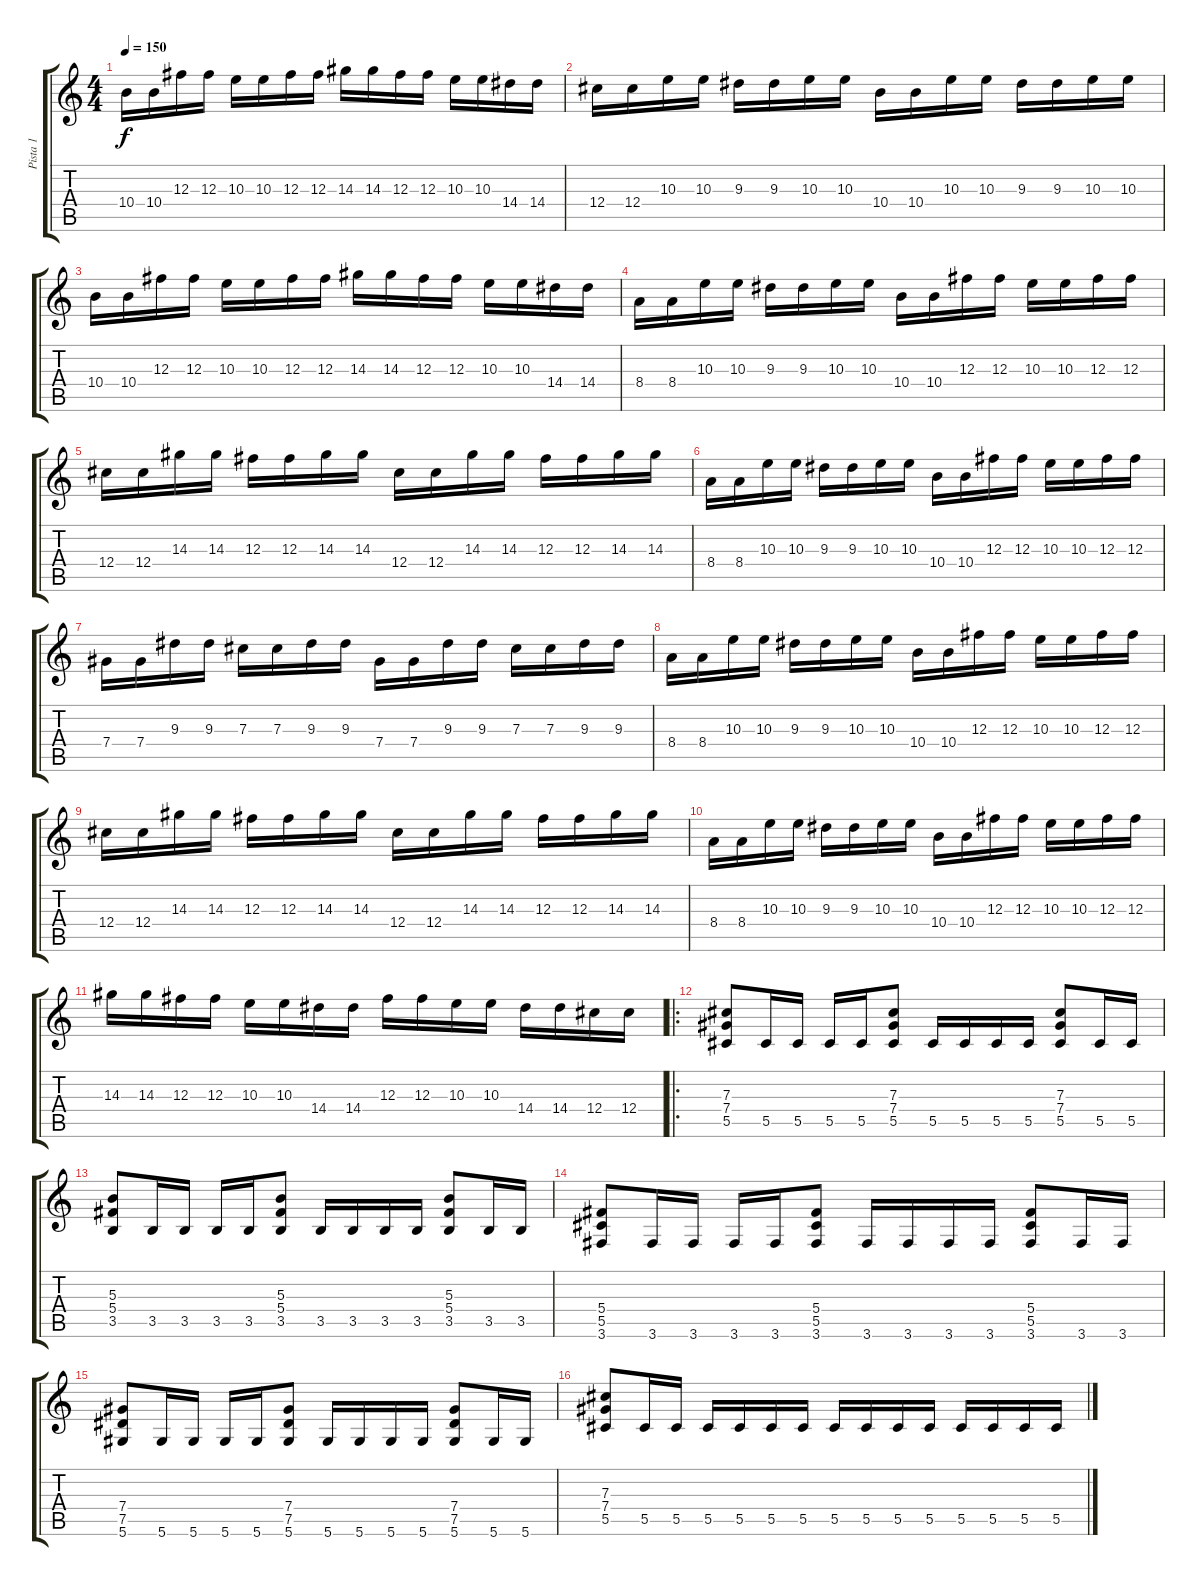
\track ("Pista 1" "Pista 1") {instrument distortionguitar}
\staff {score tabs}
\tuning (Eb4 Bb3 Gb3 Db3 Ab2 Eb2) {hide}
\ts (4 4)
\tempo 150
\clef g2
\ks c
10.4.16{dy f} 10.4.16 12.3.16 12.3.16 10.3.16 10.3.16 12.3.16 12.3.16 14.3.16 14.3.16 12.3.16 12.3.16 10.3.16 10.3.16 14.4.16 14.4.16 |
12.4.16 12.4.16 10.3.16 10.3.16 9.3.16 9.3.16 10.3.16 10.3.16 10.4.16 10.4.16 10.3.16 10.3.16 9.3.16 9.3.16 10.3.16 10.3.16 |
10.4.16 10.4.16 12.3.16 12.3.16 10.3.16 10.3.16 12.3.16 12.3.16 14.3.16 14.3.16 12.3.16 12.3.16 10.3.16 10.3.16 14.4.16 14.4.16 |
8.4.16 8.4.16 10.3.16 10.3.16 9.3.16 9.3.16 10.3.16 10.3.16 10.4.16 10.4.16 12.3.16 12.3.16 10.3.16 10.3.16 12.3.16 12.3.16 |
12.4.16 12.4.16 14.3.16 14.3.16 12.3.16 12.3.16 14.3.16 14.3.16 12.4.16 12.4.16 14.3.16 14.3.16 12.3.16 12.3.16 14.3.16 14.3.16 |
8.4.16 8.4.16 10.3.16 10.3.16 9.3.16 9.3.16 10.3.16 10.3.16 10.4.16 10.4.16 12.3.16 12.3.16 10.3.16 10.3.16 12.3.16 12.3.16 |
7.4.16 7.4.16 9.3.16 9.3.16 7.3.16 7.3.16 9.3.16 9.3.16 7.4.16 7.4.16 9.3.16 9.3.16 7.3.16 7.3.16 9.3.16 9.3.16 |
8.4.16 8.4.16 10.3.16 10.3.16 9.3.16 9.3.16 10.3.16 10.3.16 10.4.16 10.4.16 12.3.16 12.3.16 10.3.16 10.3.16 12.3.16 12.3.16 |
12.4.16 12.4.16 14.3.16 14.3.16 12.3.16 12.3.16 14.3.16 14.3.16 12.4.16 12.4.16 14.3.16 14.3.16 12.3.16 12.3.16 14.3.16 14.3.16 |
8.4.16 8.4.16 10.3.16 10.3.16 9.3.16 9.3.16 10.3.16 10.3.16 10.4.16 10.4.16 12.3.16 12.3.16 10.3.16 10.3.16 12.3.16 12.3.16 |
14.3.16 14.3.16 12.3.16 12.3.16 10.3.16 10.3.16 14.4.16 14.4.16 12.3.16 12.3.16 10.3.16 10.3.16 14.4.16 14.4.16 12.4.16 12.4.16 |
\ro
(7.3 7.4 5.5).8 5.5.16 5.5.16 5.5.16 5.5.16 (7.3 7.4 5.5).8 5.5.16 5.5.16 5.5.16 5.5.16 (7.3 7.4 5.5).8 5.5.16 5.5.16 |
(5.3 5.4 3.5).8 3.5.16 3.5.16 3.5.16 3.5.16 (5.3 5.4 3.5).8 3.5.16 3.5.16 3.5.16 3.5.16 (5.3 5.4 3.5).8 3.5.16 3.5.16 |
(5.4 5.5 3.6).8 3.6.16 3.6.16 3.6.16 3.6.16 (5.4 5.5 3.6).8 3.6.16 3.6.16 3.6.16 3.6.16 (5.4 5.5 3.6).8 3.6.16 3.6.16 |
(7.4 7.5 5.6).8 5.6.16 5.6.16 5.6.16 5.6.16 (7.4 7.5 5.6).8 5.6.16 5.6.16 5.6.16 5.6.16 (7.4 7.5 5.6).8 5.6.16 5.6.16 |
(7.3 7.4 5.5).8 5.5.16 5.5.16 5.5.16 5.5.16 5.5.16 5.5.16 5.5.16 5.5.16 5.5.16 5.5.16 5.5.16 5.5.16 5.5.16 5.5.16
